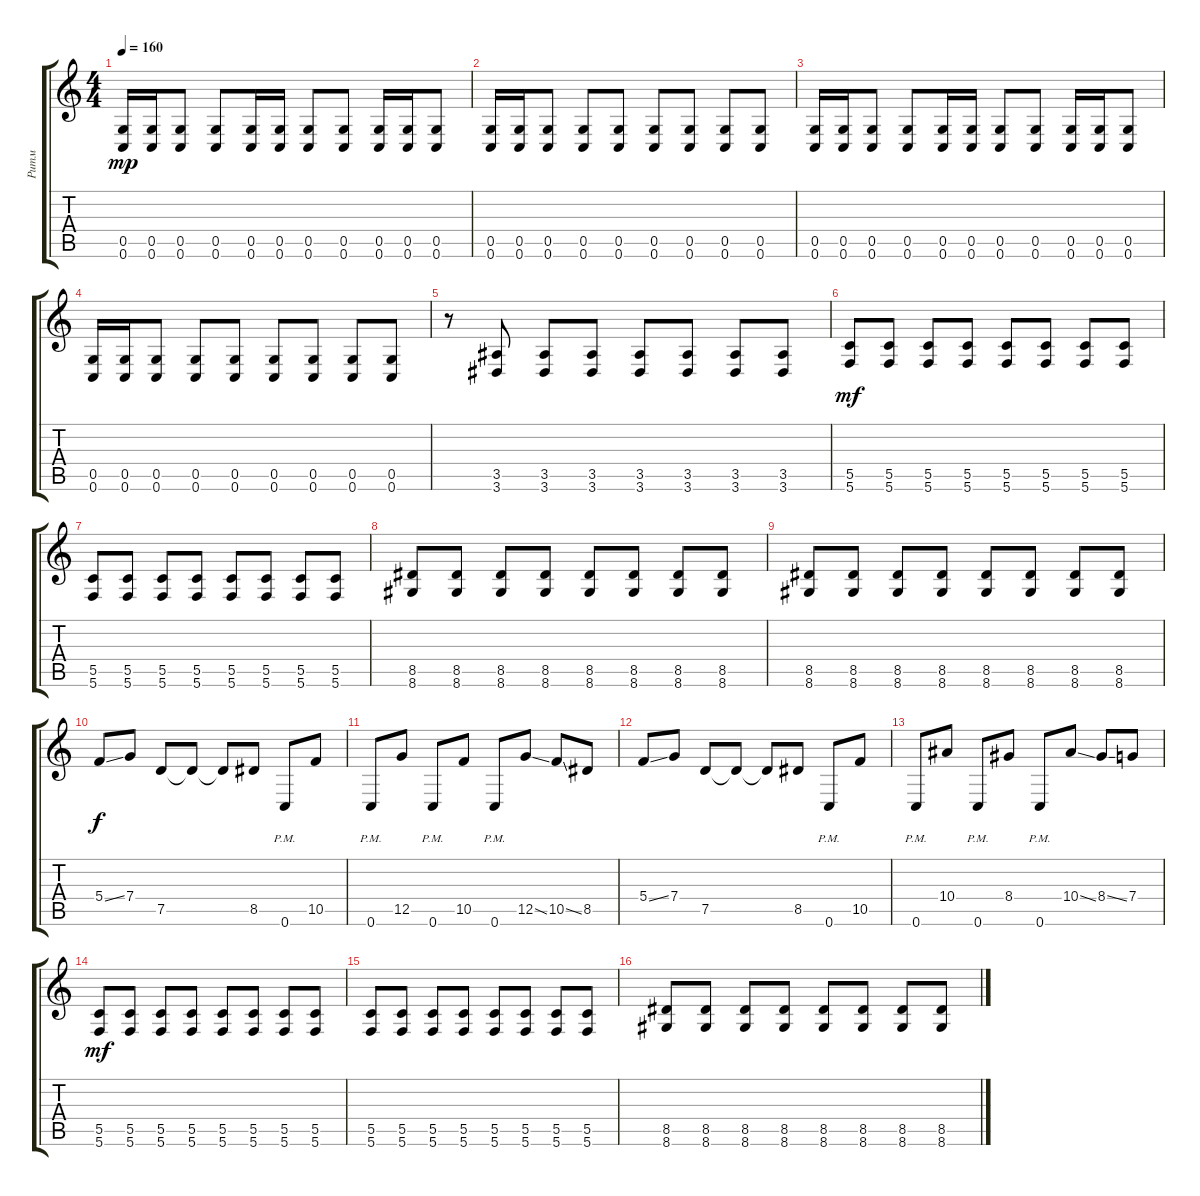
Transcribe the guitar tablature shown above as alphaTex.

\track ("Ритм" "Ритм") {instrument distortionguitar}
\staff {score tabs}
\tuning (D4 A3 F3 C3 G2 C2) {hide}
\ts (4 4)
\tempo 160
\clef g2
\ks c
(0.5 0.6).16{dy mp} (0.5 0.6).16 (0.5 0.6).8 (0.5 0.6).8 (0.5 0.6).16 (0.5 0.6).16 (0.5 0.6).8 (0.5 0.6).8 (0.5 0.6).16 (0.5 0.6).16 (0.5 0.6).8 |
(0.5 0.6).16 (0.5 0.6).16 (0.5 0.6).8 (0.5 0.6).8 (0.5 0.6).8 (0.5 0.6).8 (0.5 0.6).8 (0.5 0.6).8 (0.5 0.6).8 |
(0.5 0.6).16 (0.5 0.6).16 (0.5 0.6).8 (0.5 0.6).8 (0.5 0.6).16 (0.5 0.6).16 (0.5 0.6).8 (0.5 0.6).8 (0.5 0.6).16 (0.5 0.6).16 (0.5 0.6).8 |
(0.5 0.6).16 (0.5 0.6).16 (0.5 0.6).8 (0.5 0.6).8 (0.5 0.6).8 (0.5 0.6).8 (0.5 0.6).8 (0.5 0.6).8 (0.5 0.6).8 |
r.8 (3.5 3.6).8 (3.5 3.6).8 (3.5 3.6).8 (3.5 3.6).8 (3.5 3.6).8 (3.5 3.6).8 (3.5 3.6).8 |
(5.5 5.6).8{dy mf} (5.5 5.6).8 (5.5 5.6).8 (5.5 5.6).8 (5.5 5.6).8 (5.5 5.6).8 (5.5 5.6).8 (5.5 5.6).8 |
(5.5 5.6).8 (5.5 5.6).8 (5.5 5.6).8 (5.5 5.6).8 (5.5 5.6).8 (5.5 5.6).8 (5.5 5.6).8 (5.5 5.6).8 |
(8.5 8.6).8 (8.5 8.6).8 (8.5 8.6).8 (8.5 8.6).8 (8.5 8.6).8 (8.5 8.6).8 (8.5 8.6).8 (8.5 8.6).8 |
(8.5 8.6).8 (8.5 8.6).8 (8.5 8.6).8 (8.5 8.6).8 (8.5 8.6).8 (8.5 8.6).8 (8.5 8.6).8 (8.5 8.6).8 |
5.4{ss}.8{dy f} 7.4.8 7.5.8 7.5{t}.8 7.5{t}.8 8.5.8 0.6{pm}.8 10.5.8 |
0.6{pm}.8 12.5.8 0.6{pm}.8 10.5.8 0.6{pm}.8 12.5{ss}.8 10.5{ss}.8 8.5.8 |
5.4{ss}.8 7.4.8 7.5.8 7.5{t}.8 7.5{t}.8 8.5.8 0.6{pm}.8 10.5.8 |
0.6{pm}.8 10.4.8 0.6{pm}.8 8.4.8 0.6{pm}.8 10.4{ss}.8 8.4{ss}.8 7.4.8 |
(5.5 5.6).8{dy mf} (5.5 5.6).8 (5.5 5.6).8 (5.5 5.6).8 (5.5 5.6).8 (5.5 5.6).8 (5.5 5.6).8 (5.5 5.6).8 |
(5.5 5.6).8 (5.5 5.6).8 (5.5 5.6).8 (5.5 5.6).8 (5.5 5.6).8 (5.5 5.6).8 (5.5 5.6).8 (5.5 5.6).8 |
(8.5 8.6).8 (8.5 8.6).8 (8.5 8.6).8 (8.5 8.6).8 (8.5 8.6).8 (8.5 8.6).8 (8.5 8.6).8 (8.5 8.6).8
